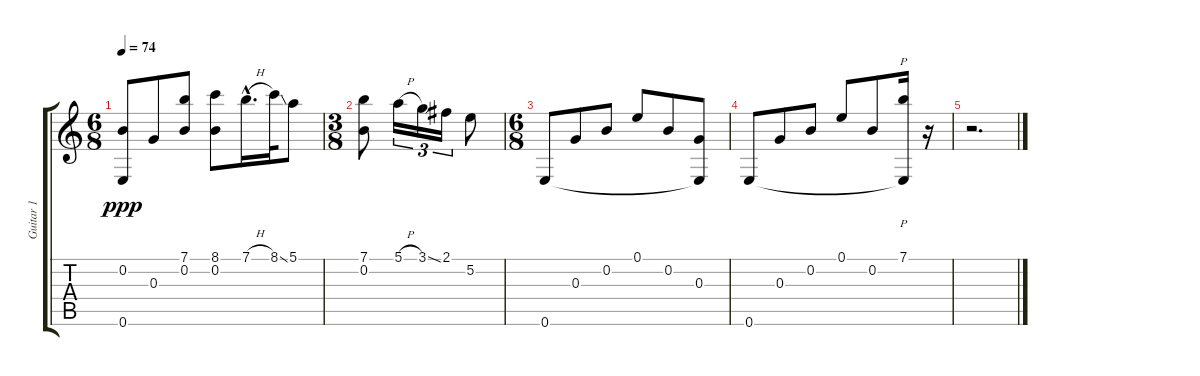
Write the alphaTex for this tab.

\track ("Guitar 1" "Guitar 1") {instrument acousticguitarsteel}
\staff {score tabs}
\tuning (E4 B3 G3 D3 A2 E2) {hide}
\ts (6 8)
\tempo 74
\clef g2
\ks c
(0.2 0.6).8{dy ppp} 0.3.8 (7.1 0.2).8 (8.1 0.2).8 7.1{h hac}.16{d} 8.1{ss}.32 5.1.8 |
\ts (3 8)
(7.1 0.2).8 5.1{h}.16{tu (3 2)} 3.1{ss}.16{tu (3 2)} 2.1.16{tu (3 2)} 5.2.8 |
\ts (6 8)
0.6.8{volume 4} 0.3.8 0.2.8 0.1.8 0.2.8 (0.3 0.6{t}).8 |
0.6.8 0.3.8 0.2.8 0.1.8 0.2.8 (7.1 0.6{t}).16{p} r.16 |
r.2{d}
